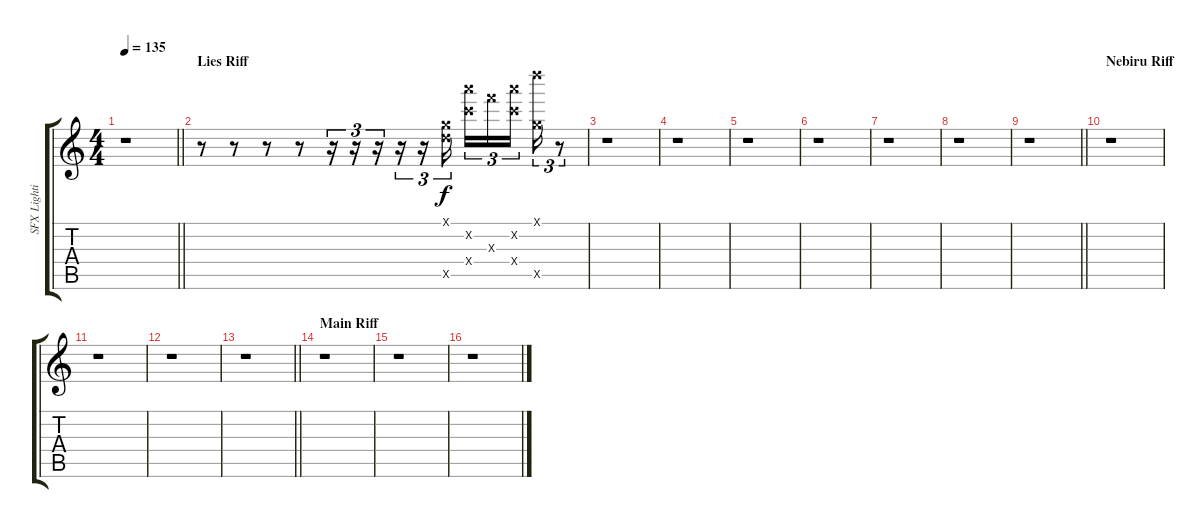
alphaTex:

\track ("SFX Lighting and Guitar Addons and Solos" "SFX Lighti") {instrument overdrivenguitar}
\staff {score tabs}
\tuning (D4 A3 F3 C3 G2 D2) {hide}
\ts (4 4)
\tempo 135
\clef g2
\barLineRight lightlight
\ks c
r.1{dy f} |
\section ("" "Lies Riff")
r.8{balance 6 instrument guitarfretnoise} r.8 r.8 r.8 r.16{tu (3 2)} r.16{tu (3 2)} r.16{tu (3 2)} r.16{tu (3 2)} r.16{tu (3 2)} (0.1{x} 24.5{x}).16{tu (3 2)} (24.2{x} 24.4{x}).16{tu (3 2)} 24.3{x}.16{tu (3 2)} (24.2{x} 24.4{x}).16{tu (3 2)} (24.1{x} 24.5{x}).16{tu (3 2)} r.8{tu (3 2)} |
r.1 |
r.1 |
r.1 |
r.1 |
r.1 |
r.1 |
\barLineRight lightlight
r.1 |
\section ("" "Nebiru Riff")
r.1 |
r.1 |
r.1 |
\barLineRight lightlight
r.1 |
\section ("" "Main Riff")
r.1 |
r.1 |
r.1
